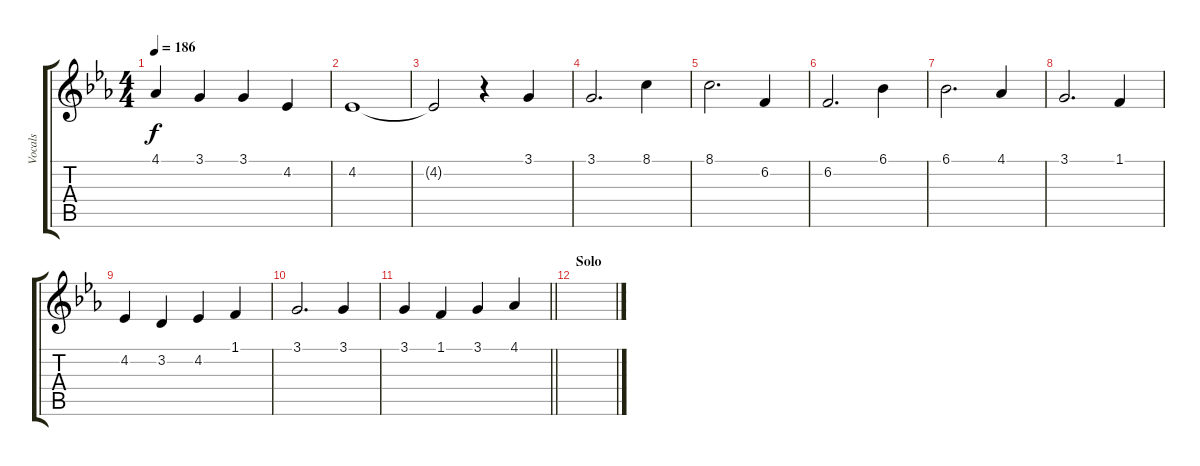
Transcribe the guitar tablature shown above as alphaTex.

\track ("Vocals" "Vocals") {instrument altosax}
\staff {score tabs}
\tuning (E4 B3 G3 D3 A2 E2) {hide}
\ts (4 4)
\tempo 186
\clef g2
\ks eb
4.1.4{dy f} 3.1.4 3.1.4 4.2.4 |
4.2.1 |
4.2{t}.2 r.4 3.1.4 |
3.1.2{d} 8.1.4 |
8.1.2{d} 6.2.4 |
6.2.2{d} 6.1.4 |
6.1.2{d} 4.1.4 |
3.1.2{d} 1.1.4 |
4.2.4 3.2.4 4.2.4 1.1.4 |
3.1.2{d} 3.1.4 |
\barLineRight lightlight
3.1.4 1.1.4 3.1.4 4.1.4 |
\section ("" "Solo")
